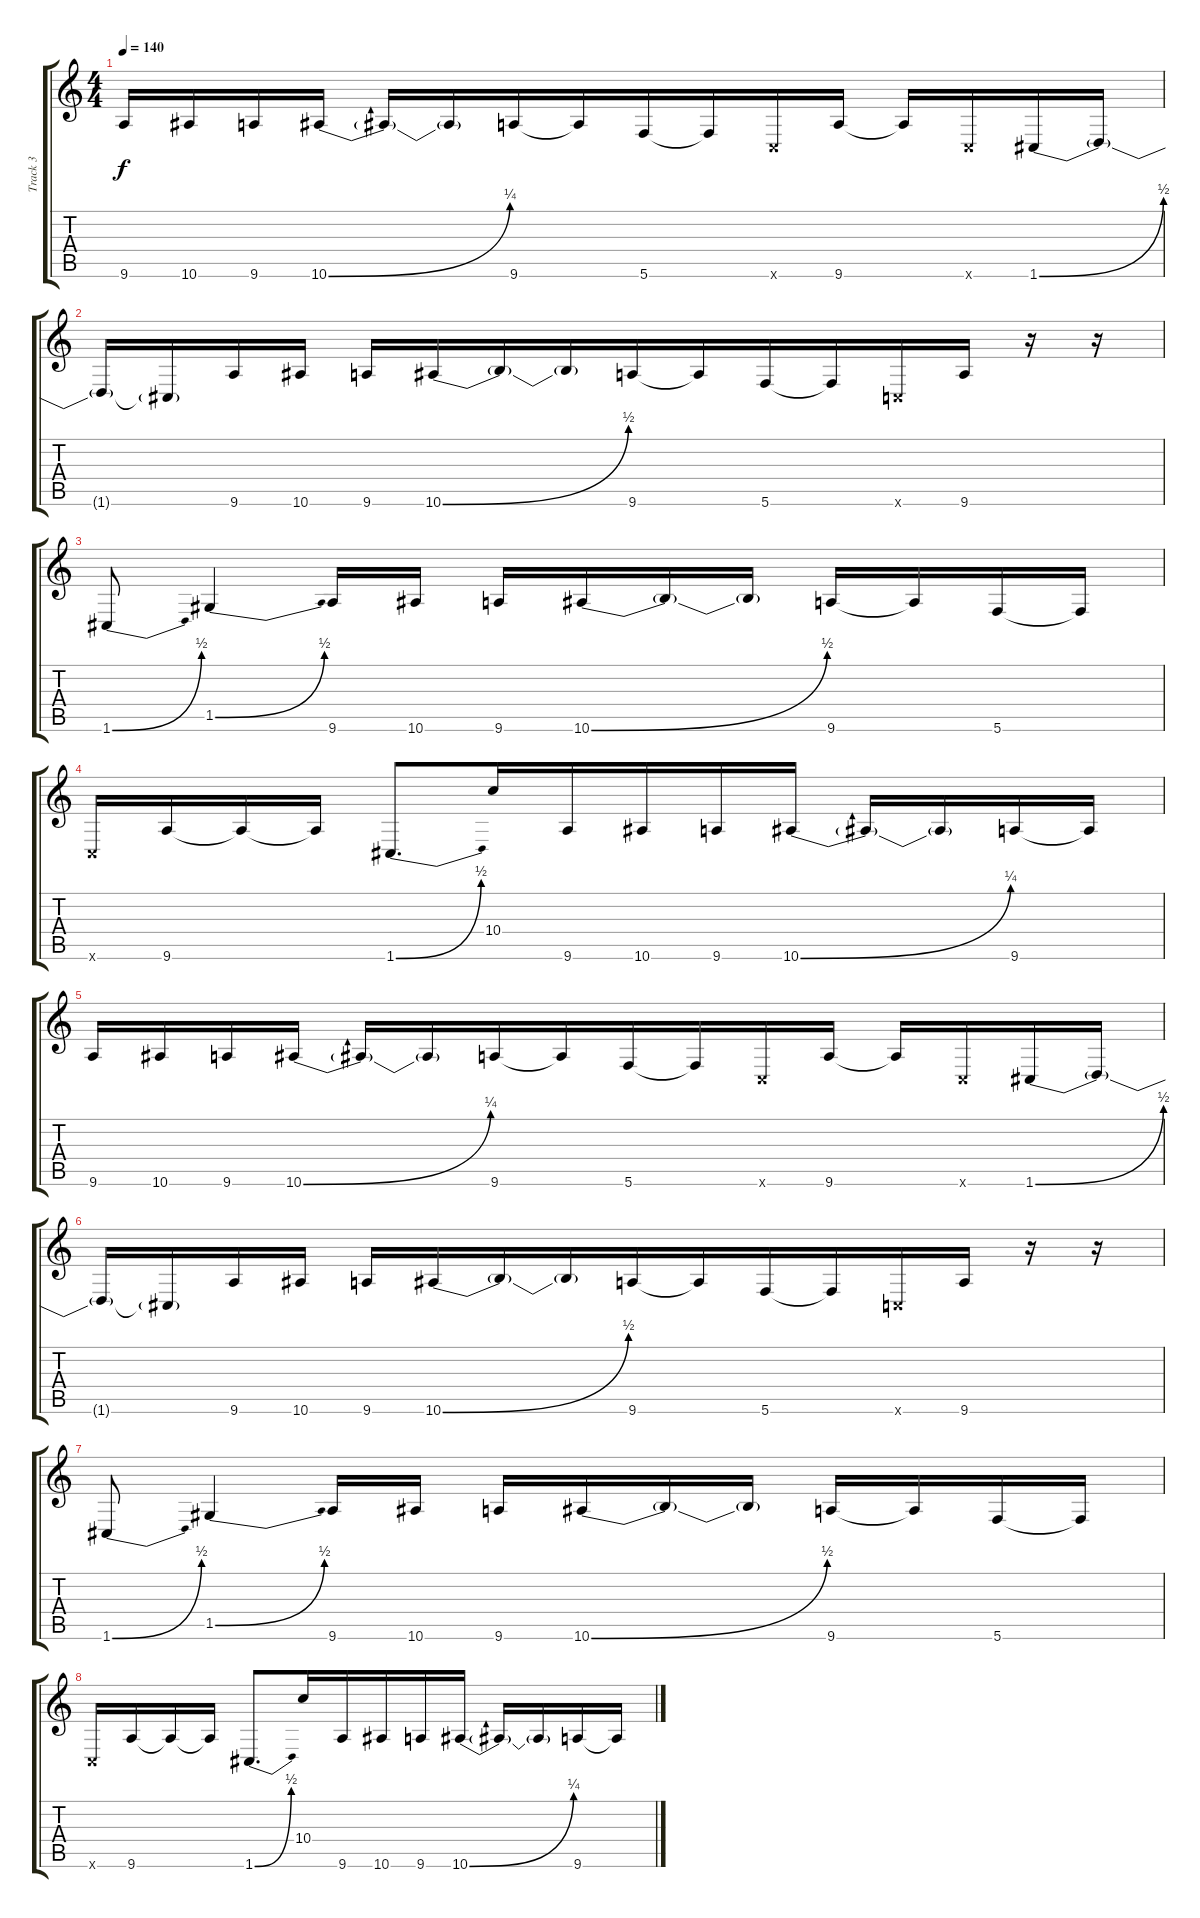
\track ("Track 3" "Track 3") {instrument overdrivenguitar}
\staff {score tabs}
\tuning (E4 A3 F3 D3 G2 C2) {hide}
\ts (4 4)
\tempo 140
\clef g2
\ks c
9.6.16{dy f} 10.6.16{beam merge} 9.6.16 10.6{be (bend 0 0 60 1)}.16 10.6{t}.16 10.6{t}.16 9.6.16{beam merge} 9.6{t}.16{beam merge} 5.6.16 5.6{t}.16 0.6{x}.16{beam merge} 9.6.16 9.6{t}.16 0.6{x}.16 1.6{be (bend 0 0 60 2)}.16{beam merge} 1.6{t}.16 |
1.6{t}.16{beam merge} 1.6{t}.16{beam merge} 9.6.16{beam merge} 10.6.16 9.6.16 10.6{be (bend 0 0 60 2)}.16{beam merge} 10.6{t}.16{beam merge} 10.6{t}.16{beam merge} 9.6.16{beam merge} 9.6{t}.16 5.6.16 5.6{t}.16{beam merge} 0.6{x}.16 9.6.16 r.16 r.16 |
1.6{be (bend 0 0 60 2)}.8 1.5{be (bend 0 0 60 2)}.4 9.6.16 10.6.16 9.6.16{beam merge} 10.6{be (bend 0 0 60 2)}.16{beam merge} 10.6{t}.16 10.6{t}.16 9.6.16 9.6{t}.16{beam merge} 5.6.16 5.6{t}.16 |
0.6{x}.16{beam merge} 9.6.16 9.6{t}.16 9.6{t}.16 1.6{be (bend 0 0 60 2)}.8{d} 10.4.16{beam merge} 9.6.16 10.6.16{beam merge} 9.6.16 10.6{be (bend 0 0 60 1)}.16 10.6{t}.16 10.6{t}.16 9.6.16{beam merge} 9.6{t}.16 |
9.6.16 10.6.16{beam merge} 9.6.16 10.6{be (bend 0 0 60 1)}.16 10.6{t}.16 10.6{t}.16 9.6.16{beam merge} 9.6{t}.16{beam merge} 5.6.16 5.6{t}.16 0.6{x}.16{beam merge} 9.6.16 9.6{t}.16 0.6{x}.16 1.6{be (bend 0 0 60 2)}.16{beam merge} 1.6{t}.16 |
1.6{t}.16{beam merge} 1.6{t}.16{beam merge} 9.6.16{beam merge} 10.6.16 9.6.16 10.6{be (bend 0 0 60 2)}.16{beam merge} 10.6{t}.16{beam merge} 10.6{t}.16{beam merge} 9.6.16{beam merge} 9.6{t}.16 5.6.16 5.6{t}.16{beam merge} 0.6{x}.16 9.6.16 r.16 r.16 |
1.6{be (bend 0 0 60 2)}.8 1.5{be (bend 0 0 60 2)}.4 9.6.16 10.6.16 9.6.16{beam merge} 10.6{be (bend 0 0 60 2)}.16{beam merge} 10.6{t}.16 10.6{t}.16 9.6.16 9.6{t}.16{beam merge} 5.6.16 5.6{t}.16 |
0.6{x}.16{beam merge} 9.6.16 9.6{t}.16 9.6{t}.16 1.6{be (bend 0 0 60 2)}.8{d} 10.4.16{beam merge} 9.6.16 10.6.16{beam merge} 9.6.16 10.6{be (bend 0 0 60 1)}.16 10.6{t}.16 10.6{t}.16 9.6.16{beam merge} 9.6{t}.16
